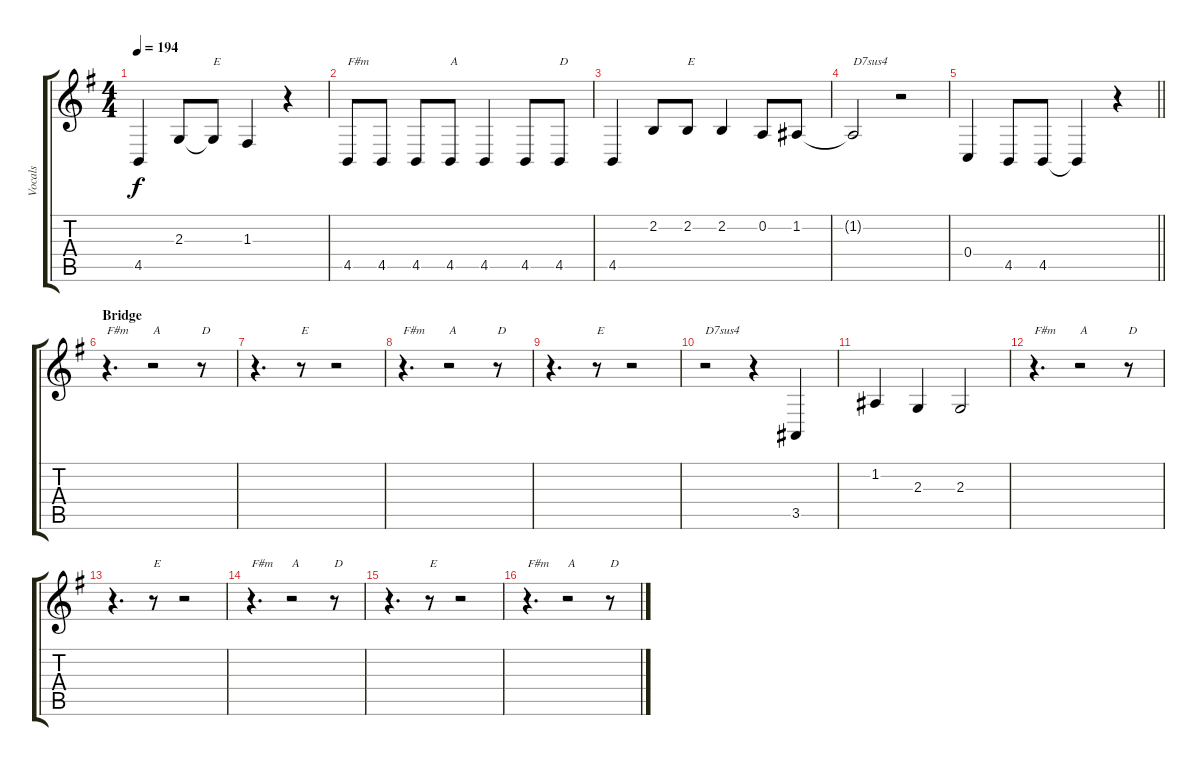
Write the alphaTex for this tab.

\track ("Vocals" "Vocals") {instrument sopranosax}
\staff {score tabs}
\tuning (D4 A3 F3 C3 G2 D2) {hide}
\ts (4 4)
\tempo 194
\clef g2
\ks eminor
4.5.4{dy f} 2.3.8 2.3{t}.8{txt "E"} 1.3.4 r.4 |
4.5.8{txt "F#m"} 4.5.8 4.5.8 4.5.8{txt "A"} 4.5.4 4.5.8 4.5.8{txt "D"} |
4.5.4 2.2.8 2.2.8{txt "E"} 2.2.4 0.2.8 1.2.8 |
1.2{t}.2{txt "D7sus4"} r.2 |
\barLineRight lightlight
0.4.4 4.5.8 4.5.8 4.5{t}.4 r.4 |
\section ("" "Bridge")
r.4{d txt "F#m"} r.2{txt "A"} r.8{txt "D"} |
r.4{d} r.8{txt "E"} r.2 |
r.4{d txt "F#m"} r.2{txt "A"} r.8{txt "D"} |
r.4{d} r.8{txt "E"} r.2 |
r.2{txt "D7sus4"} r.4 3.5.4 |
1.2.4 2.3.4 2.3.2 |
r.4{d txt "F#m"} r.2{txt "A"} r.8{txt "D"} |
r.4{d} r.8{txt "E"} r.2 |
r.4{d txt "F#m"} r.2{txt "A"} r.8{txt "D"} |
r.4{d} r.8{txt "E"} r.2 |
r.4{d txt "F#m"} r.2{txt "A"} r.8{txt "D"}
